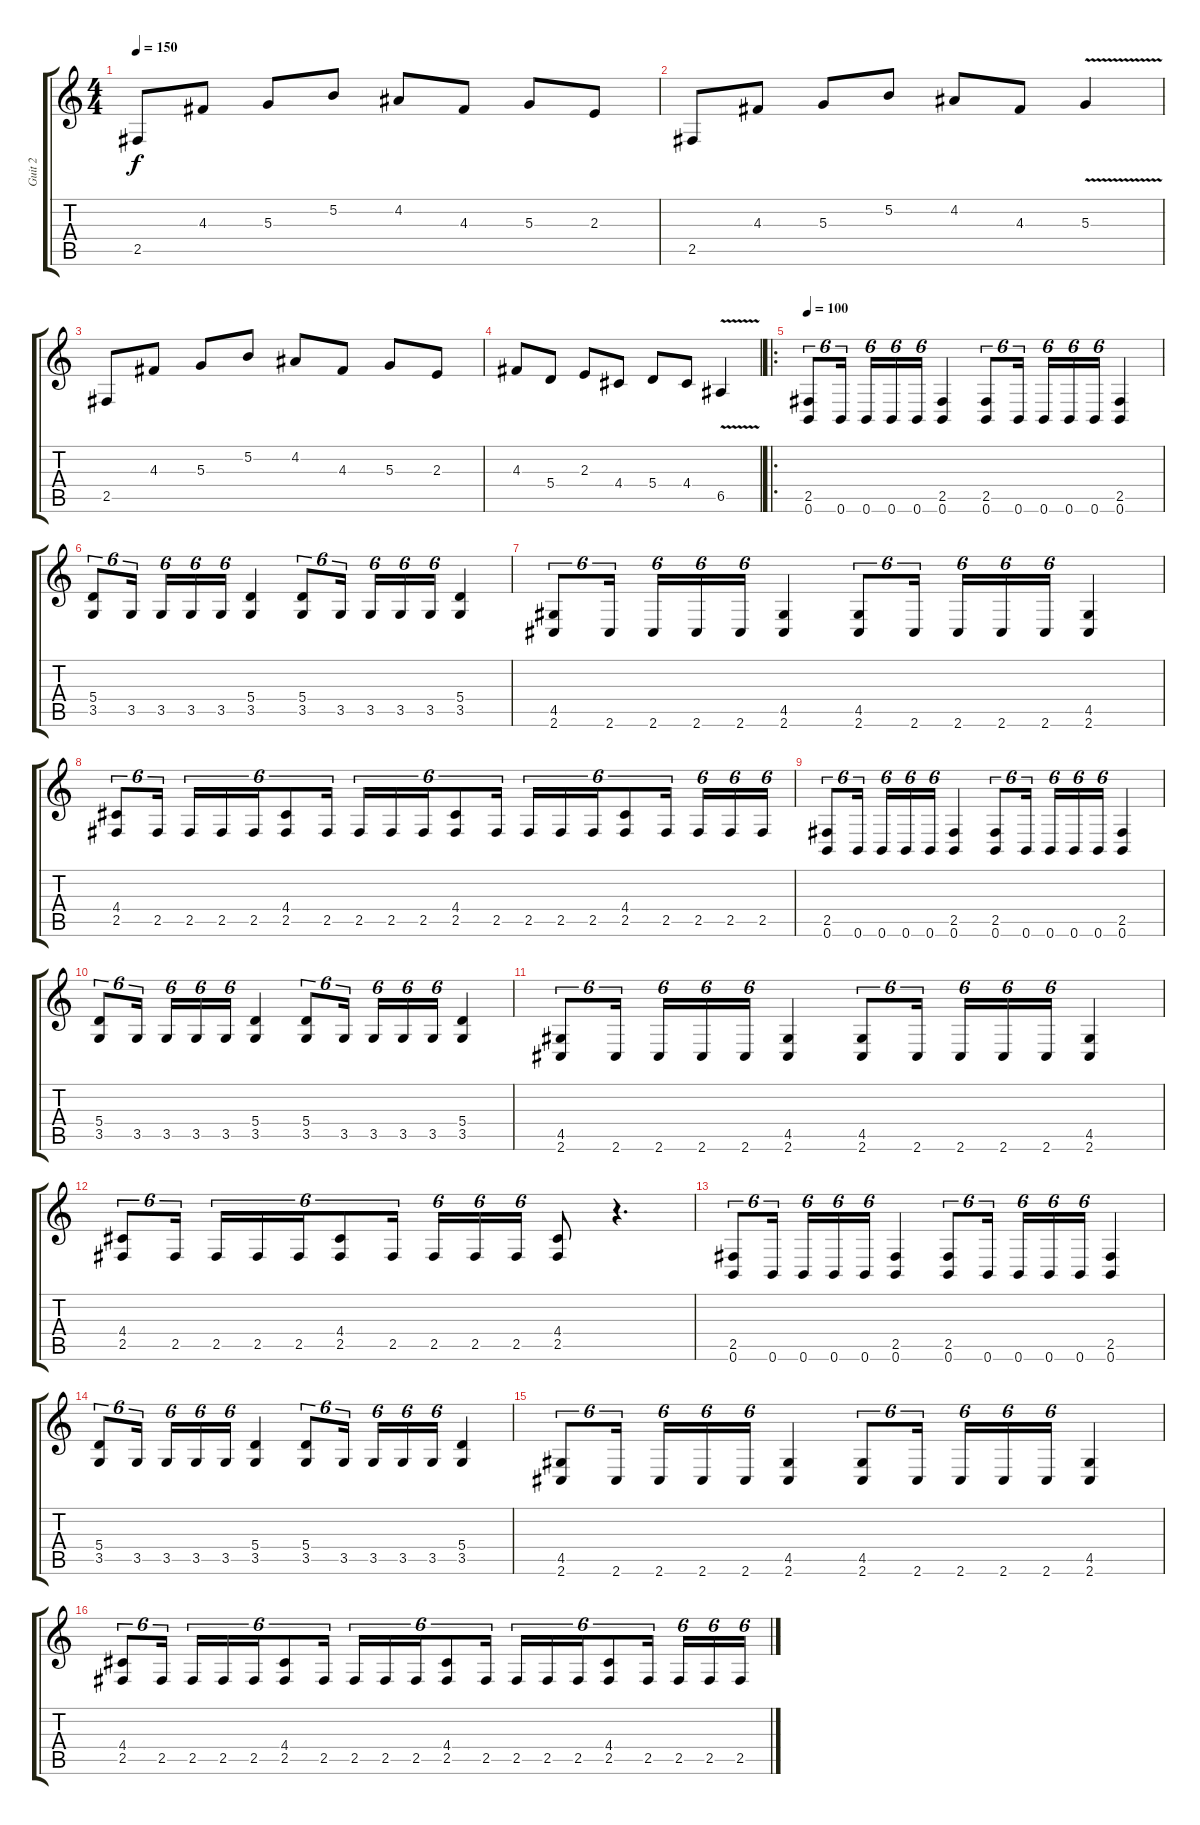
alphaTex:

\track ("Guit 2" "Guit 2") {instrument distortionguitar}
\staff {score tabs}
\tuning (B3 Gb3 D3 A2 E2 B1) {hide}
\ts (4 4)
\tempo 150
\clef g2
\ks c
2.5.8{dy f} 4.3.8 5.3.8 5.2.8 4.2.8 4.3.8 5.3.8 2.3.8 |
2.5.8 4.3.8 5.3.8 5.2.8 4.2.8 4.3.8 5.3{v}.4 |
2.5.8 4.3.8 5.3.8 5.2.8 4.2.8 4.3.8 5.3.8 2.3.8 |
4.3.8 5.4.8 2.3.8 4.4.8 5.4.8 4.4.8 6.5{v}.4 |
\ro
\tempo 100
(2.5 0.6).8{tu (6 4)} 0.6.16{tu (6 4)} 0.6.16{tu (6 4)} 0.6.16{tu (6 4)} 0.6.16{tu (6 4)} (2.5 0.6).4 (2.5 0.6).8{tu (6 4)} 0.6.16{tu (6 4)} 0.6.16{tu (6 4)} 0.6.16{tu (6 4)} 0.6.16{tu (6 4)} (2.5 0.6).4 |
(5.4 3.5).8{tu (6 4)} 3.5.16{tu (6 4)} 3.5.16{tu (6 4)} 3.5.16{tu (6 4)} 3.5.16{tu (6 4)} (5.4 3.5).4 (5.4 3.5).8{tu (6 4)} 3.5.16{tu (6 4)} 3.5.16{tu (6 4)} 3.5.16{tu (6 4)} 3.5.16{tu (6 4)} (5.4 3.5).4 |
(4.5 2.6).8{tu (6 4)} 2.6.16{tu (6 4)} 2.6.16{tu (6 4)} 2.6.16{tu (6 4)} 2.6.16{tu (6 4)} (4.5 2.6).4 (4.5 2.6).8{tu (6 4)} 2.6.16{tu (6 4)} 2.6.16{tu (6 4)} 2.6.16{tu (6 4)} 2.6.16{tu (6 4)} (4.5 2.6).4 |
(4.4 2.5).8{tu (6 4)} 2.5.16{tu (6 4)} 2.5.16{tu (6 4)} 2.5.16{tu (6 4)} 2.5.16{tu (6 4)} (4.4 2.5).8{tu (6 4)} 2.5.16{tu (6 4)} 2.5.16{tu (6 4)} 2.5.16{tu (6 4)} 2.5.16{tu (6 4)} (4.4 2.5).8{tu (6 4)} 2.5.16{tu (6 4)} 2.5.16{tu (6 4)} 2.5.16{tu (6 4)} 2.5.16{tu (6 4)} (4.4 2.5).8{tu (6 4)} 2.5.16{tu (6 4)} 2.5.16{tu (6 4)} 2.5.16{tu (6 4)} 2.5.16{tu (6 4)} |
(2.5 0.6).8{tu (6 4)} 0.6.16{tu (6 4)} 0.6.16{tu (6 4)} 0.6.16{tu (6 4)} 0.6.16{tu (6 4)} (2.5 0.6).4 (2.5 0.6).8{tu (6 4)} 0.6.16{tu (6 4)} 0.6.16{tu (6 4)} 0.6.16{tu (6 4)} 0.6.16{tu (6 4)} (2.5 0.6).4 |
(5.4 3.5).8{tu (6 4)} 3.5.16{tu (6 4)} 3.5.16{tu (6 4)} 3.5.16{tu (6 4)} 3.5.16{tu (6 4)} (5.4 3.5).4 (5.4 3.5).8{tu (6 4)} 3.5.16{tu (6 4)} 3.5.16{tu (6 4)} 3.5.16{tu (6 4)} 3.5.16{tu (6 4)} (5.4 3.5).4 |
(4.5 2.6).8{tu (6 4)} 2.6.16{tu (6 4)} 2.6.16{tu (6 4)} 2.6.16{tu (6 4)} 2.6.16{tu (6 4)} (4.5 2.6).4 (4.5 2.6).8{tu (6 4)} 2.6.16{tu (6 4)} 2.6.16{tu (6 4)} 2.6.16{tu (6 4)} 2.6.16{tu (6 4)} (4.5 2.6).4 |
(4.4 2.5).8{tu (6 4)} 2.5.16{tu (6 4)} 2.5.16{tu (6 4)} 2.5.16{tu (6 4)} 2.5.16{tu (6 4)} (4.4 2.5).8{tu (6 4)} 2.5.16{tu (6 4)} 2.5.16{tu (6 4)} 2.5.16{tu (6 4)} 2.5.16{tu (6 4)} (4.4 2.5).8 r.4{d} |
(2.5 0.6).8{tu (6 4)} 0.6.16{tu (6 4)} 0.6.16{tu (6 4)} 0.6.16{tu (6 4)} 0.6.16{tu (6 4)} (2.5 0.6).4 (2.5 0.6).8{tu (6 4)} 0.6.16{tu (6 4)} 0.6.16{tu (6 4)} 0.6.16{tu (6 4)} 0.6.16{tu (6 4)} (2.5 0.6).4 |
(5.4 3.5).8{tu (6 4)} 3.5.16{tu (6 4)} 3.5.16{tu (6 4)} 3.5.16{tu (6 4)} 3.5.16{tu (6 4)} (5.4 3.5).4 (5.4 3.5).8{tu (6 4)} 3.5.16{tu (6 4)} 3.5.16{tu (6 4)} 3.5.16{tu (6 4)} 3.5.16{tu (6 4)} (5.4 3.5).4 |
(4.5 2.6).8{tu (6 4)} 2.6.16{tu (6 4)} 2.6.16{tu (6 4)} 2.6.16{tu (6 4)} 2.6.16{tu (6 4)} (4.5 2.6).4 (4.5 2.6).8{tu (6 4)} 2.6.16{tu (6 4)} 2.6.16{tu (6 4)} 2.6.16{tu (6 4)} 2.6.16{tu (6 4)} (4.5 2.6).4 |
(4.4 2.5).8{tu (6 4)} 2.5.16{tu (6 4)} 2.5.16{tu (6 4)} 2.5.16{tu (6 4)} 2.5.16{tu (6 4)} (4.4 2.5).8{tu (6 4)} 2.5.16{tu (6 4)} 2.5.16{tu (6 4)} 2.5.16{tu (6 4)} 2.5.16{tu (6 4)} (4.4 2.5).8{tu (6 4)} 2.5.16{tu (6 4)} 2.5.16{tu (6 4)} 2.5.16{tu (6 4)} 2.5.16{tu (6 4)} (4.4 2.5).8{tu (6 4)} 2.5.16{tu (6 4)} 2.5.16{tu (6 4)} 2.5.16{tu (6 4)} 2.5.16{tu (6 4)}
